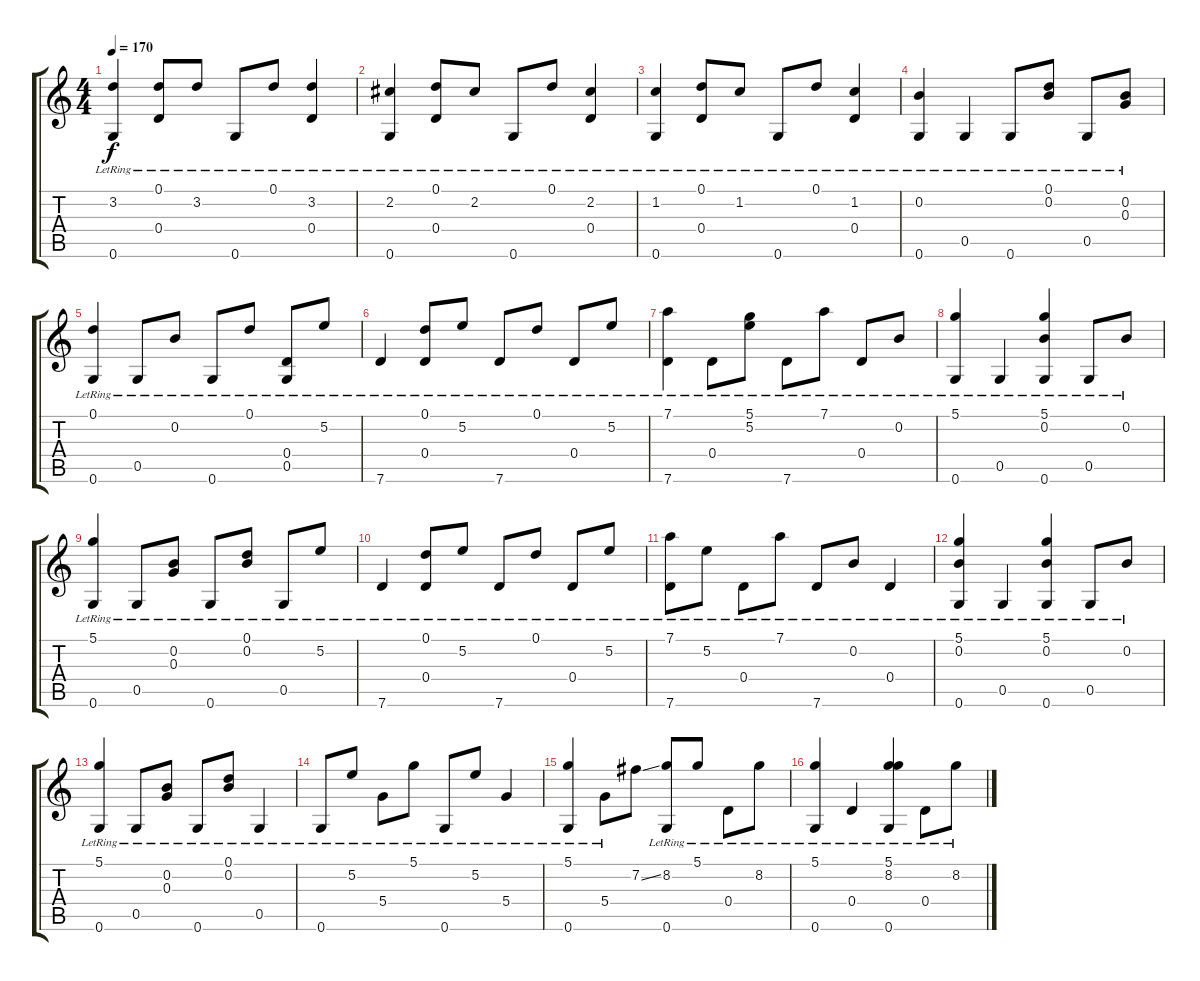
\track "" {instrument acousticguitarsteel}
\staff {score tabs}
\tuning (D4 B3 G3 D3 G2 G2) {hide}
\ts (4 4)
\tempo 170
\clef g2
\ks c
(3.2{lr} 0.6{lr}).4{dy f} (0.1{lr} 0.4{lr}).8 3.2{lr}.8 0.6{lr}.8 0.1{lr}.8 (3.2{lr} 0.4{lr}).4 |
(2.2{lr} 0.6{lr}).4 (0.1{lr} 0.4{lr}).8 2.2{lr}.8 0.6{lr}.8 0.1{lr}.8 (2.2{lr} 0.4{lr}).4 |
(1.2{lr} 0.6{lr}).4 (0.1{lr} 0.4{lr}).8 1.2{lr}.8 0.6{lr}.8 0.1{lr}.8 (1.2{lr} 0.4{lr}).4 |
(0.2{lr} 0.6{lr}).4 0.5{lr}.4 0.6{lr}.8 (0.1{lr} 0.2{lr}).8 0.5{lr}.8 (0.2{lr} 0.3{lr}).8 |
(0.1{lr} 0.6{lr}).4 0.5{lr}.8 0.2{lr}.8 0.6{lr}.8 0.1{lr}.8 (0.4{lr} 0.5{lr}).8 5.2{lr}.8 |
7.6{lr}.4 (0.1{lr} 0.4{lr}).8 5.2{lr}.8 7.6{lr}.8 0.1{lr}.8 0.4{lr}.8 5.2{lr}.8 |
(7.1{lr} 7.6{lr}).4 0.4{lr}.8 (5.1{lr} 5.2{lr}).8 7.6{lr}.8 7.1{lr}.8 0.4{lr}.8 0.2{lr}.8 |
(5.1{lr} 0.6{lr}).4 0.5{lr}.4 (5.1{lr} 0.2{lr} 0.6{lr}).4 0.5{lr}.8 0.2{lr}.8 |
(5.1{lr} 0.6{lr}).4 0.5{lr}.8 (0.2{lr} 0.3{lr}).8 0.6{lr}.8 (0.1{lr} 0.2{lr}).8 0.5{lr}.8 5.2{lr}.8 |
7.6{lr}.4 (0.1{lr} 0.4{lr}).8 5.2{lr}.8 7.6{lr}.8 0.1{lr}.8 0.4{lr}.8 5.2{lr}.8 |
(7.1{lr} 7.6{lr}).8 5.2{lr}.8 0.4{lr}.8 7.1{lr}.8 7.6{lr}.8 0.2{lr}.8 0.4{lr}.4 |
(5.1{lr} 0.2{lr} 0.6{lr}).4 0.5{lr}.4 (5.1{lr} 0.2{lr} 0.6{lr}).4 0.5{lr}.8 0.2{lr}.8 |
(5.1{lr} 0.6{lr}).4 0.5{lr}.8 (0.2{lr} 0.3{lr}).8 0.6{lr}.8 (0.1{lr} 0.2{lr}).8 0.5{lr}.4 |
0.6{lr}.8 5.2{lr}.8 5.4{lr}.8 5.1{lr}.8 0.6{lr}.8 5.2{lr}.8 5.4{lr}.4 |
(5.1{lr} 0.6{lr}).4 5.4{lr}.8 7.2{ss}.8 (8.2{lr} 0.6{lr}).8 5.1{lr}.8 0.4{lr}.8 8.2{lr}.8 |
(5.1{lr} 0.6{lr}).4 0.4{lr}.4 (5.1{lr} 8.2{lr} 0.6{lr}).4 0.4{lr}.8 8.2{lr}.8
